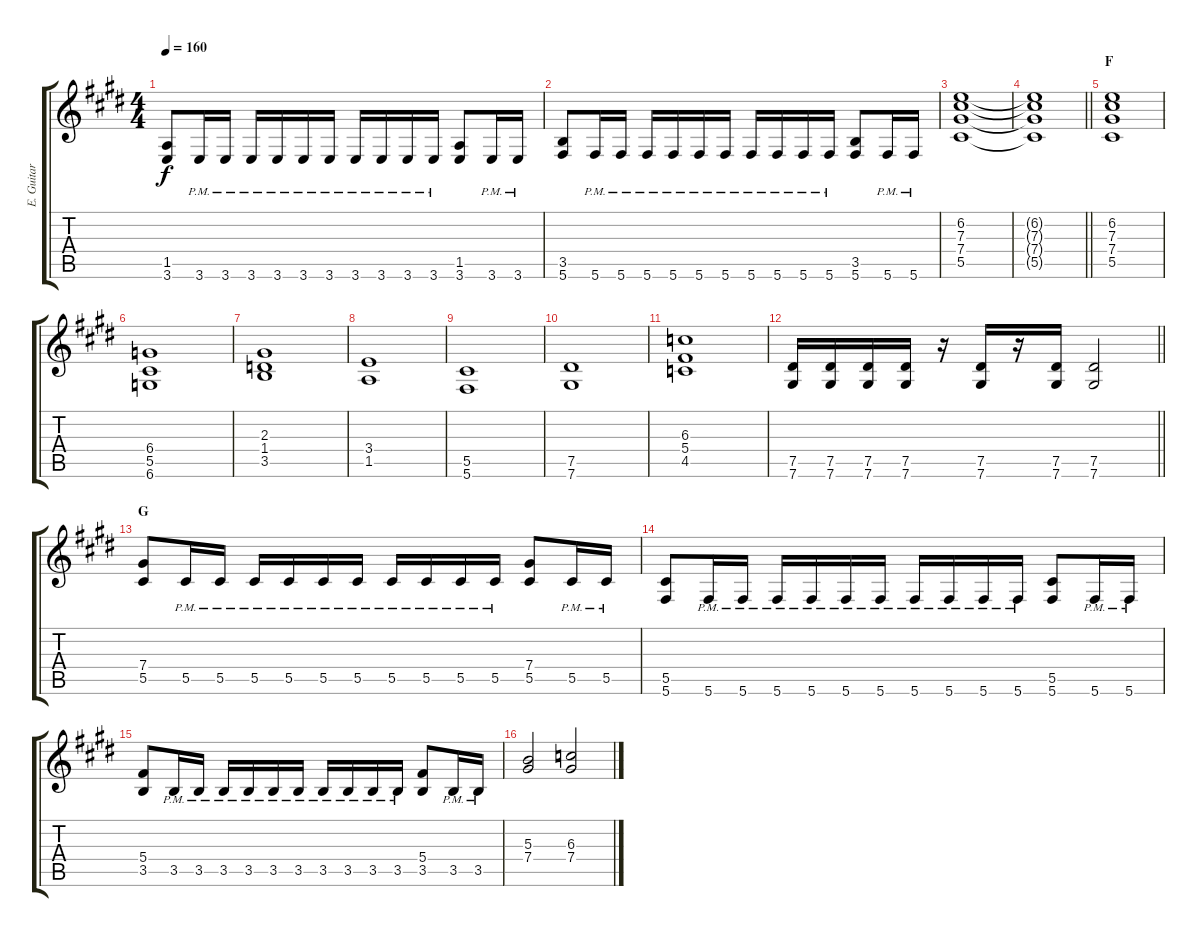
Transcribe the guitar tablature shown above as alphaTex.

\track ("E. Guitar I" "E. Guitar ") {instrument overdrivenguitar}
\staff {score tabs}
\tuning (Eb4 Bb3 Gb3 Db3 Ab2 Db2) {hide}
\ts (4 4)
\tempo 160
\clef g2
\ks e
(1.5 3.6).8{dy f} 3.6{pm}.16 3.6{pm}.16 3.6{pm}.16 3.6{pm}.16 3.6{pm}.16 3.6{pm}.16 3.6{pm}.16 3.6{pm}.16 3.6{pm}.16 3.6{pm}.16 (1.5 3.6).8 3.6{pm}.16 3.6{pm}.16 |
(3.5 5.6).8 5.6{pm}.16 5.6{pm}.16 5.6{pm}.16 5.6{pm}.16 5.6{pm}.16 5.6{pm}.16 5.6{pm}.16 5.6{pm}.16 5.6{pm}.16 5.6{pm}.16 (3.5 5.6).8 5.6{pm}.16 5.6{pm}.16 |
(6.2 7.3 7.4 5.5).1 |
\barLineRight lightlight
(6.2{t} 7.3{t} 7.4{t} 5.5{t}).1 |
\section ("" "F")
(6.2 7.3 7.4 5.5).1 |
(6.4 5.5 6.6).1 |
(2.3 1.4 3.5).1 |
(3.4 1.5).1 |
(5.5 5.6).1 |
(7.5 7.6).1 |
(6.3 5.4 4.5).1 |
\barLineRight lightlight
(7.5 7.6).16 (7.5 7.6).16 (7.5 7.6).16 (7.5 7.6).16 r.16 (7.5 7.6).16 r.16 (7.5 7.6).16 (7.5 7.6).2 |
\section ("" "G")
(7.4 5.5).8 5.5{pm}.16 5.5{pm}.16 5.5{pm}.16 5.5{pm}.16 5.5{pm}.16 5.5{pm}.16 5.5{pm}.16 5.5{pm}.16 5.5{pm}.16 5.5{pm}.16 (7.4 5.5).8 5.5{pm}.16 5.5{pm}.16 |
(5.5 5.6).8 5.6{pm}.16 5.6{pm}.16 5.6{pm}.16 5.6{pm}.16 5.6{pm}.16 5.6{pm}.16 5.6{pm}.16 5.6{pm}.16 5.6{pm}.16 5.6{pm}.16 (5.5 5.6).8 5.6{pm}.16 5.6{pm}.16 |
(5.4 3.5).8 3.5{pm}.16 3.5{pm}.16 3.5{pm}.16 3.5{pm}.16 3.5{pm}.16 3.5{pm}.16 3.5{pm}.16 3.5{pm}.16 3.5{pm}.16 3.5{pm}.16 (5.4 3.5).8 3.5{pm}.16 3.5{pm}.16 |
(5.3 7.4).2 (6.3 7.4).2
